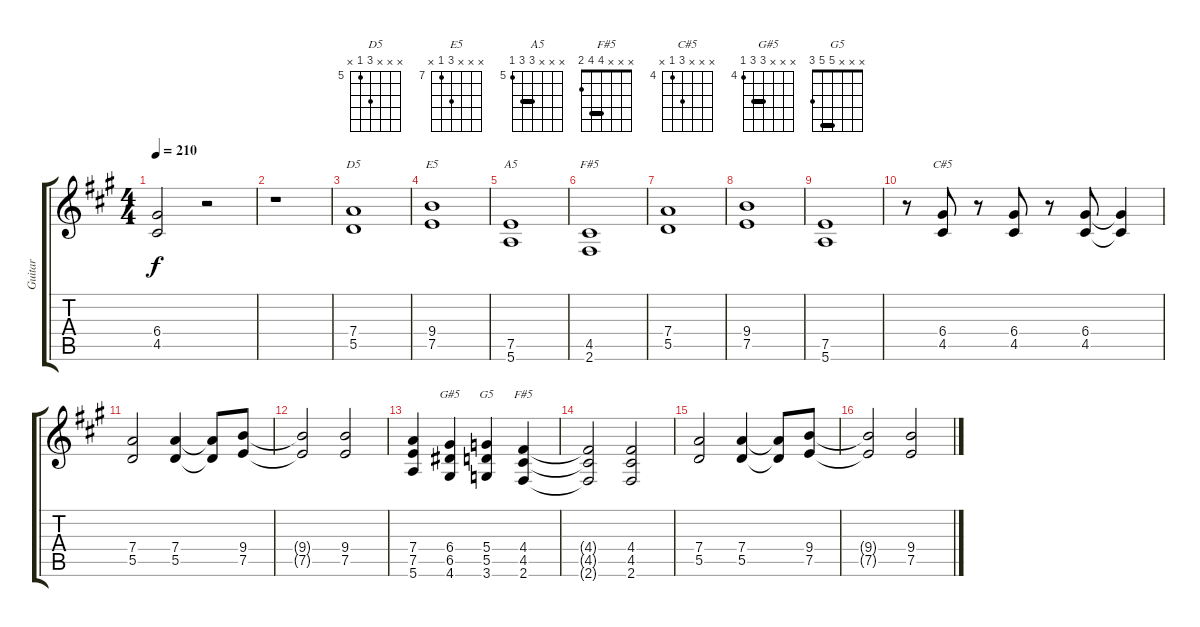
\track ("Guitar" "Guitar") {instrument distortionguitar}
\staff {score tabs}
\tuning (E4 B3 G3 D3 A2 E2) {hide}
\chord ("D5" x x x 7 5 x) {firstfret 5}
\chord ("E5" x x x 9 7 x) {firstfret 7}
\chord ("A5" x x x 7 7 5) {firstfret 5 barre 7}
\chord ("F#5" x x x x 4 2)
\chord ("C#5" x x x 6 4 x) {firstfret 4}
\chord ("G#5" x x x 6 6 4) {firstfret 4 barre 6}
\chord ("G5" x x x 5 5 3) {barre 5}
\chord ("F#5" x x x 4 4 2) {barre 4}
\ts (4 4)
\tempo 210
\clef g2
\ks a
(6.4 4.5).2{dy f} r.2 |
r.1 |
(7.4 5.5).1{ch "D5" volume 7} |
(9.4 7.5).1{ch "E5"} |
(7.5 5.6).1{ch "A5"} |
(4.5 2.6).1{ch "F#5"} |
(7.4 5.5).1 |
(9.4 7.5).1 |
(7.5 5.6).1 |
r.8{volume 12} (6.4 4.5).8{ch "C#5"} r.8 (6.4 4.5).8 r.8 (6.4 4.5).8 (6.4{t} 4.5{t}).4 |
(7.4 5.5).2 (7.4 5.5).4 (7.4{t} 5.5{t}).8 (9.4 7.5).8 |
(9.4{t} 7.5{t}).2 (9.4 7.5).2 |
(7.4 7.5 5.6).4 (6.4 6.5 4.6).4{ch "G#5"} (5.4 5.5 3.6).4{ch "G5"} (4.4 4.5 2.6).4{ch "F#5"} |
(4.4{t} 4.5{t} 2.6{t}).2 (4.4 4.5 2.6).2 |
(7.4 5.5).2 (7.4 5.5).4 (7.4{t} 5.5{t}).8 (9.4 7.5).8 |
(9.4{t} 7.5{t}).2 (9.4 7.5).2
